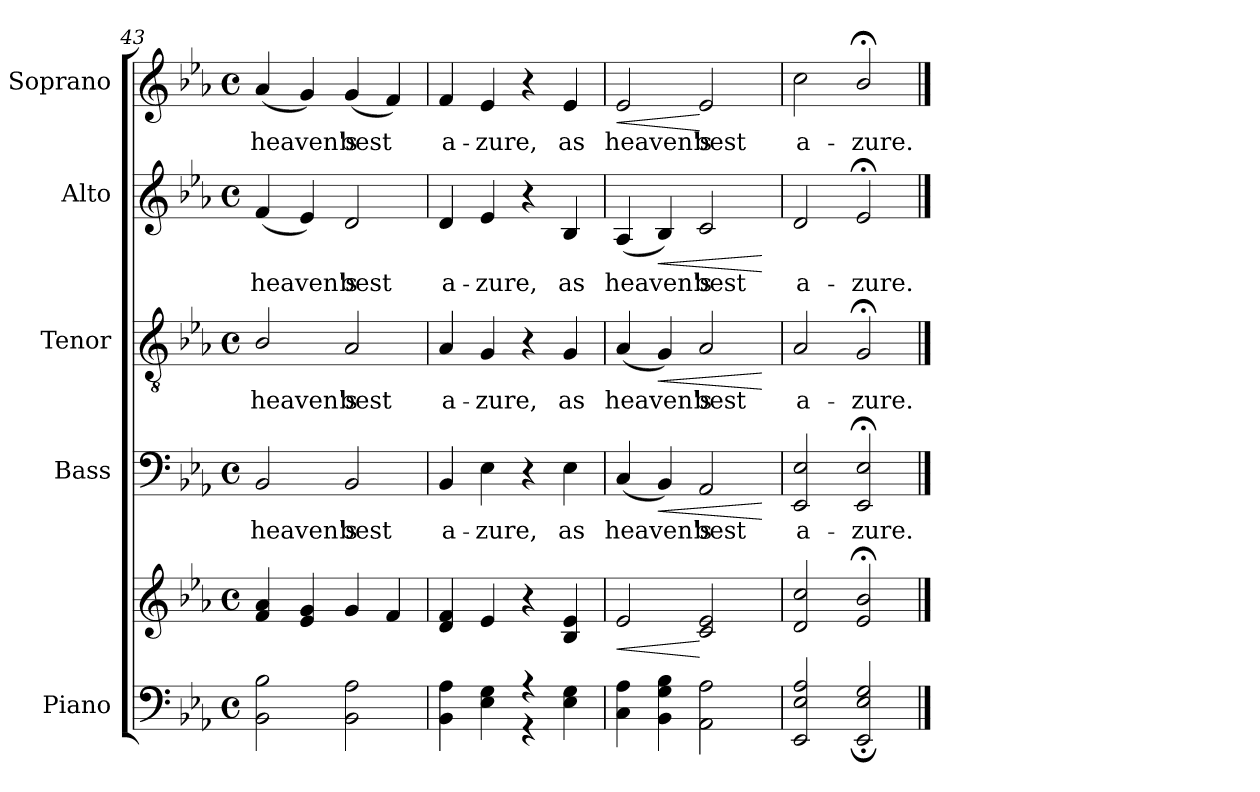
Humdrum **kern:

**kern	**kern	**dynam	**kern	**text	**dynam	**kern	**text	**dynam	**kern	**text	**dynam	**kern	**text	**dynam
*part5	*part5	*part5	*part4	*part4	*part4	*part3	*part3	*part3	*part2	*part2	*part2	*part1	*part1	*part1
*staff6	*staff5	*staff5/6	*staff4	*staff4	*staff4	*staff3	*staff3	*staff3	*staff2	*staff2	*staff2	*staff1	*staff1	*staff1
*I"Piano	*	*	*I"Bass	*	*	*I"Tenor	*	*	*I"Alto	*	*	*I"Soprano	*	*
*	*	*	*I'B	*	*	*I'T	*	*	*I'A	*	*	*I'S	*	*
*clefF4	*clefG2	*	*clefF4	*	*	*clefGv2	*	*	*clefG2	*	*	*clefG2	*	*
*k[b-e-a-]	*k[b-e-a-]	*	*k[b-e-a-]	*	*	*k[b-e-a-]	*	*	*k[b-e-a-]	*	*	*k[b-e-a-]	*	*
*E-:	*E-:	*	*E-:	*	*	*E-:	*	*	*E-:	*	*	*E-:	*	*
*M4/4	*M4/4	*	*M4/4	*	*	*M4/4	*	*	*M4/4	*	*	*M4/4	*	*
*met(c)	*met(c)	*	*met(c)	*	*	*met(c)	*	*	*met(c)	*	*	*met(c)	*	*
=43	=43	=43	=43	=43	=43	=43	=43	=43	=43	=43	=43	=43	=43	=43
*^	*	*	*	*	*	*	*	*	*	*	*	*	*	*
!	!	!	!	!	!LO:LY:b	!	!	!LO:LY:b	!	!	!LO:LY:b	!	!	!LO:LY:b	!
2.ryy	2BB-\ 2B-\	4f 4a-	.	2BB-	heaven's	.	2B-/	heaven's	.	(<4f	heaven's	.	(<4a-	heaven's	.
.	.	4e- 4g	.	.	.	.	.	.	.	4e-)	.	.	4g)	.	.
!	!	!	!	!	!LO:LY:b	!	!	!LO:LY:b	!	!	!LO:LY:b	!	!	!LO:LY:b	!
.	2BB-\ 2A-\	4g	.	2BB-	best	.	2A-	best	.	2d	best	.	(<4g	best	.
4ryy	.	4f	.	.	.	.	.	.	.	.	.	.	4f)	.	.
=44	=44	=44	=44	=44	=44	=44	=44	=44	=44	=44	=44	=44	=44	=44	=44
!	!	!	!	!	!LO:LY:b	!	!	!LO:LY:b	!	!	!LO:LY:b	!	!	!LO:LY:b	!
2ryy	4BB-\ 4A-\	4d 4f	.	4BB-	a-	.	4A-	a-	.	4d	a-	.	4f	a-	.
!	!	!	!	!	!LO:LY:b	!	!	!LO:LY:b	!	!	!LO:LY:b	!	!	!LO:LY:b	!
.	4E-\ 4G\	4e-	.	4E-	-zure,	.	4G	-zure,	.	4e-	-zure,	.	4e-	-zure,	.
4r	4r	4r	.	4r	.	.	4r	.	.	4r	.	.	4r	.	.
!	!	!	!	!	!LO:LY:b	!	!	!LO:LY:b	!	!	!LO:LY:b	!	!	!LO:LY:b	!
4ryy	4E-\ 4G\	4B- 4e-	.	4E-	as	.	4G	as	.	4B-	as	.	4e-	as	.
=45	=45	=45	=45	=45	=45	=45	=45	=45	=45	=45	=45	=45	=45	=45	=45
!	!	!	!LO:HP:b	!	!LO:LY:b	!	!	!LO:LY:b	!	!	!LO:LY:b	!	!	!LO:LY:b	!LO:HP:b
2.ryy	4C\ 4A-\	2e-	<	(<4C	heaven's	.	(<4A-	heaven's	.	(<4A-	heaven's	.	2e-	heaven's	<
!	!	!	!	!	!	!LO:HP:b	!	!	!LO:HP:b	!	!	!LO:HP:b	!	!	!
.	4BB-\ 4G\ 4B-\	.	.	4BB-)	.	<	4G)	.	<	4B-)	.	<	.	.	.
!	!	!	!	!	!LO:LY:b	!	!	!LO:LY:b	!	!	!LO:LY:b	!	!	!LO:LY:b	!
.	2AA-\ 2A-\	2c 2e-	[	2AA-	best	.	2A-	best	.	2c	best	.	2e-	best	[
4ryy	.	.	.	.	.	.	.	.	.	.	.	.	.	.	.
*v	*v	*	*	*	*	*	*	*	*	*	*	*	*	*	*
.	.	.	.	.	[	.	.	[	.	.	[	.	.	.
=46	=46	=46	=46	=46	=46	=46	=46	=46	=46	=46	=46	=46	=46	=46
*^	*	*	*	*	*	*	*	*	*	*	*	*	*	*
!	!	!	!	!	!LO:LY:b	!	!	!LO:LY:b	!	!	!LO:LY:b	!	!	!LO:LY:b	!
1ryy	2EE-/ 2E-/ 2A-/	2d 2cc	.	2EE- 2E-	a-	.	2A-	a-	.	2d	a-	.	2cc	a-	.
!	!	!	!	!	!LO:LY:b	!	!	!LO:LY:b	!	!	!LO:LY:b	!	!	!LO:LY:b	!
.	2EE-/; 2E-/; 2G/;	2e-/;< 2b-/;<	.	2EE-;< 2E-;<	-zure.	.	2G;<	-zure.	.	2e-;<	-zure.	.	2b-;</	-zure.	.
*v	*v	*	*	*	*	*	*	*	*	*	*	*	*	*	*
==	==	==	==	==	==	==	==	==	==	==	==	==	==	==
*-	*-	*-	*-	*-	*-	*-	*-	*-	*-	*-	*-	*-	*-	*-
